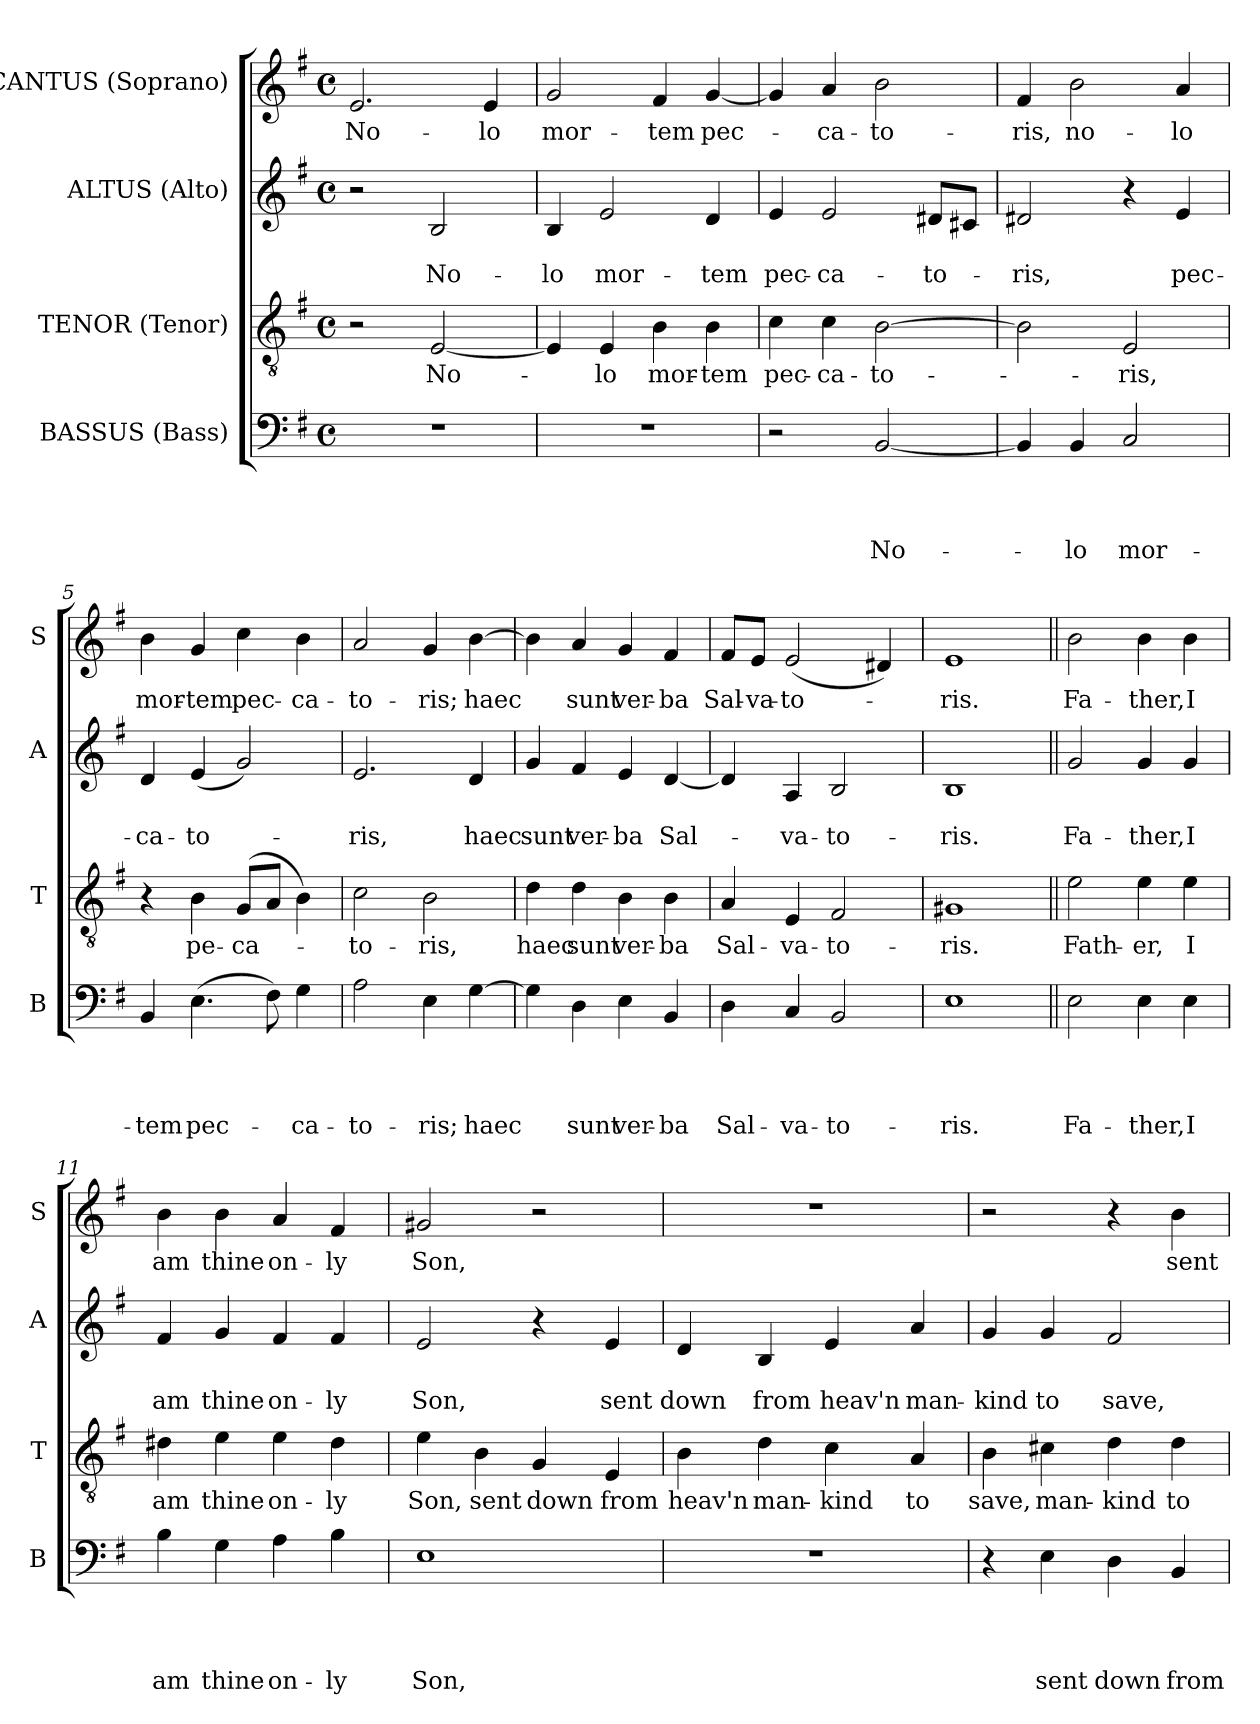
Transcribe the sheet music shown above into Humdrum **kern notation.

**kern	**text	**text	**text	**text	**kern	**text	**kern	**text	**text	**kern	**text
*part4	*part4	*part4	*part4	*part4	*part3	*part3	*part2	*part2	*part2	*part1	*part1
*staff4	*staff4	*staff4	*staff4	*staff4	*staff3	*staff3	*staff2	*staff2	*staff2	*staff1	*staff1
*I"BASSUS (Bass)	*	*	*	*	*I"TENOR (Tenor)	*	*I"ALTUS (Alto)	*	*	*I"CANTUS (Soprano)	*
*I'B	*	*	*	*	*I'T	*	*I'A	*	*	*I'S	*
*clefF4	*	*	*	*	*clefGv2	*	*clefG2	*	*	*clefG2	*
*k[f#]	*	*	*	*	*k[f#]	*	*k[f#]	*	*	*k[f#]	*
*G:	*	*	*	*	*G:	*	*G:	*	*	*G:	*
*M4/4	*	*	*	*	*M4/4	*	*M4/4	*	*	*M4/4	*
*met(c)	*	*	*	*	*met(c)	*	*met(c)	*	*	*met(c)	*
=1	=1	=1	=1	=1	=1	=1	=1	=1	=1	=1	=1
1r	.	.	.	.	2r	.	2r	.	.	2.e/	No-
.	.	.	.	.	[2E/	No-	2B/	.	No-	.	.
.	.	.	.	.	.	.	.	.	.	4e/	-lo
=2	=2	=2	=2	=2	=2	=2	=2	=2	=2	=2	=2
1r	.	.	.	.	4E/]	.	4B/	.	-lo	2g/	mor-
.	.	.	.	.	4E/	-lo	2e/	.	mor-	.	.
.	.	.	.	.	4B\	mor-	.	.	.	4f#/	-tem
.	.	.	.	.	4B\	-tem	4d/	.	-tem	[4g/	pec-
=3	=3	=3	=3	=3	=3	=3	=3	=3	=3	=3	=3
2r	.	.	.	.	4c\	pec-	4e/	.	pec-	4g/]	.
.	.	.	.	.	4c\	-ca-	2e/	.	-ca-	4a/	-ca-
[2BB/	.	.	.	No-	[2B\	-to-	.	.	.	2b\	-to-
.	.	.	.	.	.	.	8d#X/L	.	-to-	.	.
.	.	.	.	.	.	.	8c#X/J	.	.	.	.
=4	=4	=4	=4	=4	=4	=4	=4	=4	=4	=4	=4
4BB/]	.	.	.	.	2B\]	.	2d#X/	.	-ris,	4f#/	-ris,
4BB/	.	.	.	-lo	.	.	.	.	.	2b\	no-
2C/	.	.	.	mor-	2E/	-ris,	4r	.	.	.	.
.	.	.	.	.	.	.	4e/	.	pec-	4a/	-lo
=5	=5	=5	=5	=5	=5	=5	=5	=5	=5	=5	=5
4BB/	.	.	.	-tem	4r	.	4d/	.	-ca-	4b\	mor-
(4.E\	.	.	.	pec-	4B\	pe-	(4e/	.	-to-	4g/	-tem
.	.	.	.	.	(<8G/L	-ca-	2g/)	.	.	4cc\	pec-
8F#\)	.	.	.	.	8A/J	.	.	.	.	.	.
4G\	.	.	.	-ca-	4B\)	.	.	.	.	4b\	-ca-
!!LO:LB:g=z
=6	=6	=6	=6	=6	=6	=6	=6	=6	=6	=6	=6
2A\	.	.	.	-to-	2c\	-to-	2.e/	.	-ris,	2a/	-to-
4E\	.	.	.	-ris;	2B\	-ris,	.	.	.	4g/	-ris;
[4G\	.	.	.	haec	.	.	4d/	.	haec	[4b\	haec
=7	=7	=7	=7	=7	=7	=7	=7	=7	=7	=7	=7
4G\]	.	.	.	.	4d\	haec	4g/	.	sunt	4b\]	.
4D\	.	.	.	sunt	4d\	sunt	4f#/	.	ver-	4a/	sunt
4E\	.	.	.	ver-	4B\	ver-	4e/	.	-ba	4g/	ver-
4BB/	.	.	.	-ba	4B\	-ba	[4d/	.	Sal-	4f#/	-ba
=8	=8	=8	=8	=8	=8	=8	=8	=8	=8	=8	=8
4D\	.	.	.	Sal-	4A/	Sal-	4d/]	.	.	8f#/L	Sal-
.	.	.	.	.	.	.	.	.	.	8e/J	-va-
4C/	.	.	.	-va-	4E/	-va-	4A/	.	-va-	(2e/	-to-
2BB/	.	.	.	-to-	2F#/	-to-	2B/	.	-to-	.	.
.	.	.	.	.	.	.	.	.	.	4d#X/)	.
=9	=9	=9	=9	=9	=9	=9	=9	=9	=9	=9	=9
1E	.	.	.	-ris.	1G#X	-ris.	1B	.	-ris.	1e	-ris.
=10||	=10||	=10||	=10||	=10||	=10||	=10||	=10||	=10||	=10||	=10||	=10||
2E\	.	.	.	Fa-	2e\	Fath-	2g/	.	Fa-	2b\	Fa-
4E\	.	.	.	-ther,	4e\	-er,	4g/	.	-ther,	4b\	-ther,
4E\	.	.	.	I	4e\	I	4g/	.	I	4b\	I
=11	=11	=11	=11	=11	=11	=11	=11	=11	=11	=11	=11
4B\	.	.	.	am	4d#X\	am	4f#/	.	am	4b\	am
4G\	.	.	.	thine	4e\	thine	4g/	.	thine	4b\	thine
4A\	.	.	.	on-	4e\	on-	4f#/	.	on-	4a/	on-
4B\	.	.	.	-ly	4d#\	-ly	4f#/	.	-ly	4f#/	-ly
!!LO:LB:g=z
=12	=12	=12	=12	=12	=12	=12	=12	=12	=12	=12	=12
1E	.	.	.	Son,	4e\	Son,	2e/	.	Son,	2g#X/	Son,
.	.	.	.	.	4B\	sent	.	.	.	.	.
.	.	.	.	.	4G/	down	4r	.	.	2r	.
.	.	.	.	.	4E/	from	4e/	.	sent	.	.
=13	=13	=13	=13	=13	=13	=13	=13	=13	=13	=13	=13
1r	.	.	.	.	4B\	heav'n	4d/	.	down	1r	.
.	.	.	.	.	4d\	man-	4B/	.	from	.	.
.	.	.	.	.	4c\	-kind	4e/	.	heav'n	.	.
.	.	.	.	.	4A/	to	4a/	.	man-	.	.
=14	=14	=14	=14	=14	=14	=14	=14	=14	=14	=14	=14
4r	.	.	.	.	4B\	save,	4g/	.	-kind	2r	.
4E\	.	.	.	sent	4c#X\	man-	4g/	.	to	.	.
4D\	.	.	.	down	4d\	-kind	2f#/	.	save,	4r	.
4BB/	.	.	.	from	4d\	to	.	.	.	4b\	sent
=	=	=	=	=	=	=	=	=	=	=	=
*-	*-	*-	*-	*-	*-	*-	*-	*-	*-	*-	*-
